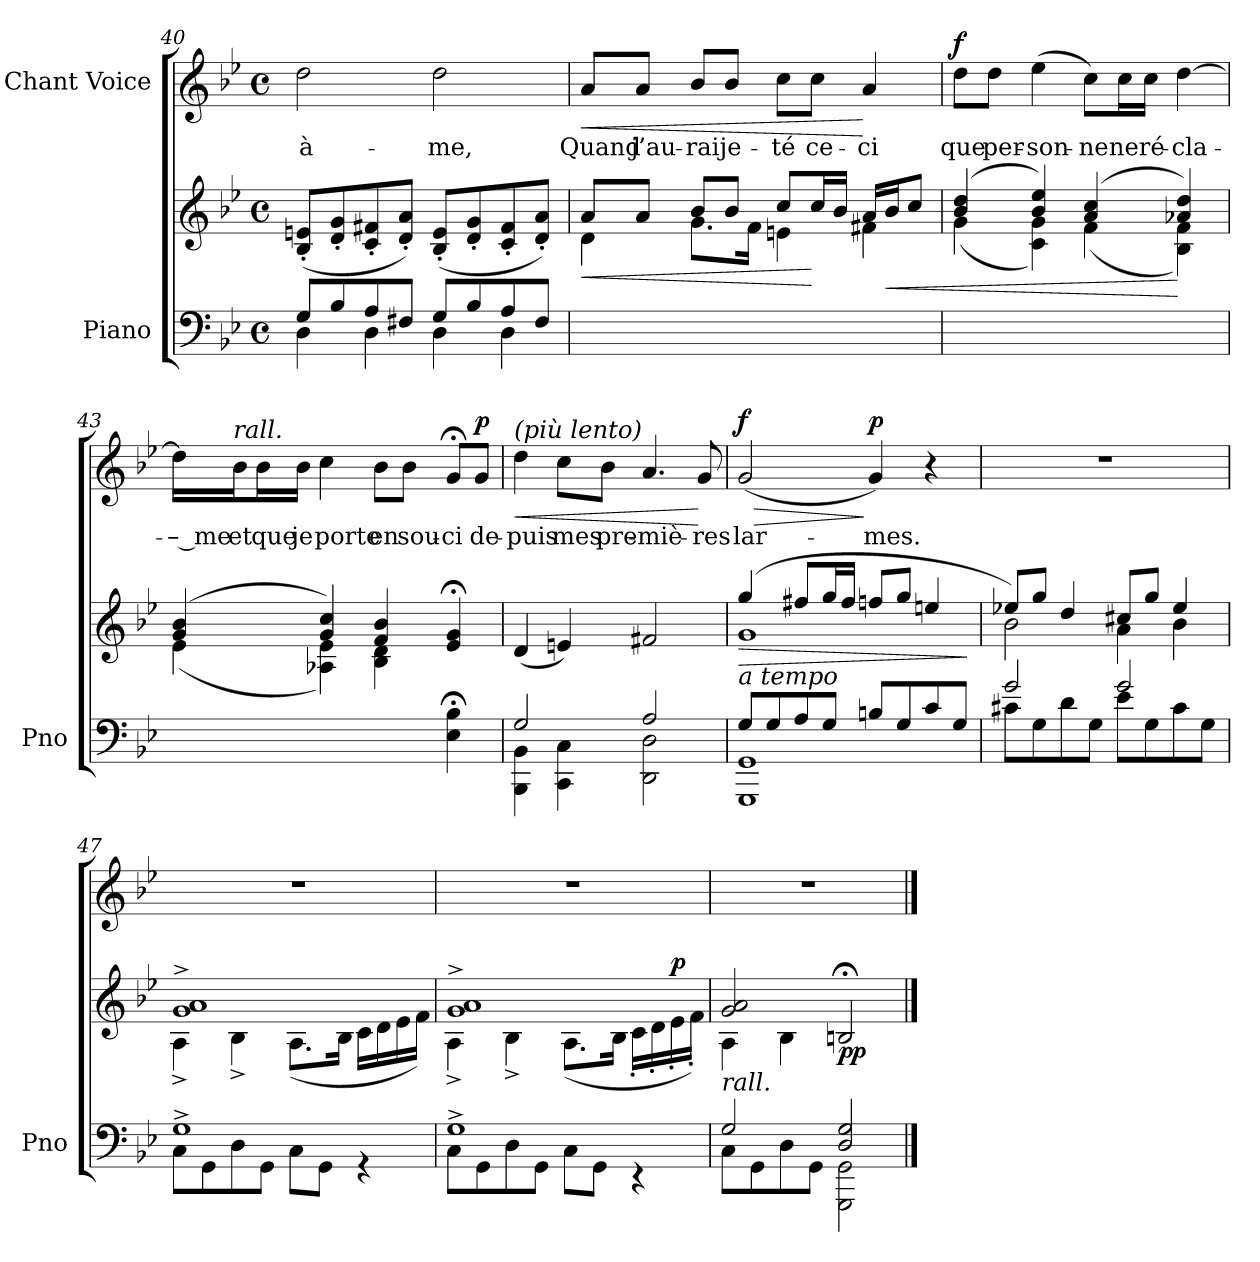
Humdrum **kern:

**kern	**kern	**dynam	**kern	**text	**dynam
*part2	*part2	*part2	*part1	*part1	*part1
*staff3	*staff2	*staff2/3	*staff1	*staff1	*staff1
*I"Piano	*	*	*I"Chant Voice	*	*
*I'Pno	*	*	*	*	*
!!LO:LB:g=z
*clefF4	*clefG2	*	*clefG2	*	*
*k[b-e-]	*k[b-e-]	*	*k[b-e-]	*	*
*M4/4	*M4/4	*	*M4/4	*	*
*met(c)	*met(c)	*	*met(c)	*	*
=40	=40	=40	=40	=40	=40
*^	*	*	*	*	*
!	!	!	!	!	!LO:LY:b	!
8G/L	4D\	(>8B-/' 8en/'L	.	2dd\	à-	.
8B-/	.	8d/' 8g/'	.	.	.	.
8A/	4D\	8c/' 8f#X/'	.	.	.	.
8F#X/J	.	8d/' 8a/'J)	.	.	.	.
!	!	!	!	!	!LO:LY:b	!
8G/L	4D\	(>8B-/' 8e/'L	.	2dd!\	-me,	.
8B-/	.	8d/' 8g/'	.	.	.	.
8A/	4D\	8c/' 8f#/'	.	.	.	.
8F#/J	.	8d/' 8a/'J)	.	.	.	.
*v	*v	*	*	*	*	*
=41	=41	=41	=41	=41	=41
!	!	!LO:HP:b	!	!LO:LY:b	!LO:HP:b
*	*^	*	*	*	*
1ryy	8a/L	4d\	<	8a/L	Quand	<
!	!	!	!	!	!LO:LY:b	!
.	8a/J	.	.	8a/J	j’au-	.
!	!	!	!	!	!LO:LY:b	!
.	8b-/L	8.g\L	.	8b-/L	-rai	.
!	!	!	!	!	!LO:LY:b	!
.	8b-/J	.	.	8b-/J	je-	.
.	.	16f\Jk	.	.	.	.
!	!	!	!	!	!LO:LY:b	!
.	8cc/L	4en\	.	8cc\L	-té	.
!	!	!	!	!	!LO:LY:b	!
.	16cc/L	.	[	8cc\J	ce-	.
.	16b-/JJ	.	.	.	.	.
!	!	!	!	!	!LO:LY:b	!
.	16a/LL	4f#X\	.	4a/	-ci	[
!	!	!	!LO:HP:b	!	!	!
.	16b-/J	.	<	.	.	.
.	8cc/J	.	.	.	.	.
=42	=42	=42	=42	=42	=42	=42
!	!	!	!	!	!LO:LY:b	!LO:DY:a
1ryy	(>4b-/ 4dd/	(<4g\	.	8dd\L	que	f
!	!	!	!	!	!LO:LY:b	!
.	.	.	.	8dd\J	per-	.
!	!	!	!	!	!LO:LY:b	!
.	4b-/ 4ee-/)	4c\ 4g\)	.	(>4ee-\	-son-	.
!	!	!	!	!	!LO:LY:b	!
.	(>4a/ 4cc/	(<4f\	.	8cc!\L)	-ne	.
!	!	!	!	!	!LO:LY:b	!
.	.	.	.	16cc\L	ne	.
!	!	!	!	!	!LO:LY:b	!
.	.	.	.	16cc\JJ	ré-	.
!	!	!	!	!	!LO:LY:b	!
.	4a-X/ 4dd/)	4B-\ 4f\)	[	[4dd\	-cla-	.
!!LO:LB:g=z
=43	=43	=43	=43	=43	=43	=43
!	!	!	!	!	!LO:LY:b	!
2.ryy	(>4g/ 4b-/	(<4e-\	.	16dd\LL]	-– me	.
!	!	!	!	!LO:TX:a:i:t=rall.	!	!
!	!	!	!	!	!LO:LY:b	!
.	.	.	.	16b-\J	et	.
!	!	!	!	!	!LO:LY:b	!
.	.	.	.	16b-\L	que	.
!	!	!	!	!	!LO:LY:b	!
.	.	.	.	16b-\JJ	je	.
!	!	!	!	!	!LO:LY:b	!
.	4g/ 4cc/)	4A-X\ 4e-\)	.	4cc\	porte	.
!	!	!	!	!	!LO:LY:b	!
.	4f/ 4b-/	4B-\ 4d\	.	8b-\L	en	.
!	!	!	!	!	!LO:LY:b	!
.	.	.	.	8b-\J	sou-	.
!	!	!	!	!	!LO:LY:b	!
4E-\;< 4B-\;<	4e-/;< 4g/;<	4ryy	.	8g;</L	-ci	.
!	!	!	!	!	!LO:LY:b	!LO:DY:a
.	.	.	.	8g/J	de-	p
*	*v	*v	*	*	*	*
=44	=44	=44	=44	=44	=44
*^	*	*	*	*	*
!	!	!	!	!LO:TX:a:i:t=(più lento)	!	!
!	!	!	!	!	!LO:LY:b	!LO:HP:b
2G/	4BBB-\ 4BB-\	(>4d/	.	4dd\	-puis	<
!	!	!	!	!	!LO:LY:b	!
.	4CC\ 4C\	4en/)	.	8cc\L	mes	.
!	!	!	!	!	!LO:LY:b	!
.	.	.	.	8b-\J	pre-	.
!	!	!	!	!	!LO:LY:b	!
2A/	2DD\ 2D\	2f#X/	.	4.a/	-miè-	.
!	!	!	!	!	!LO:LY:b	!
.	.	.	.	8g/	-res	[
=45	=45	=45	=45	=45	=45	=45
!LO:TX:a:i:t=a tempo	!	!	!	!	!	!
!	!	!	!LO:HP:b	!	!LO:LY:b	!LO:HP:b
*	*	*^	*	*	*	*
!	!	!	!	!	!	!	!LO:DY:n=1:a
8G/L	1GGG 1GG	(>4gg/	1g:	>	(<2g/	lar-	> f
8G/	.	.	.	.	.	.	.
8A/	.	8ff#X/L	.	.	.	.	.
8G/J	.	16gg/L	.	.	.	.	.
.	.	16ff#/JJ	.	.	.	.	.
!	!	!	!	!	!	!LO:LY:b	!LO:DY:n=2:a
8Bn/L	.	8ffn/L	.	.	4g!/)	-mes.	] p
8G/	.	8gg/J	.	.	.	.	.
8c/	.	4een/	.	.	4r	.	.
8G/J	.	.	.	.	.	.	.
*v	*v	*	*	*	*	*	*
*	*v	*v	*	*	*	*
.	.	]	.	.	.
!!LO:LB:g=z
=46	=46	=46	=46	=46	=46
*^	*^	*	*	*	*
2g/	8c#X\L	8ee-X/L)	2b-\	.	1r	.	.
.	8G\	8gg/J	.	.	.	.	.
.	8d\	4dd/	.	.	.	.	.
.	8G\J	.	.	.	.	.	.
2g/	8e-\L	8cc#X/L	4a\	.	.	.	.
.	8G\	8gg/J	.	.	.	.	.
.	8c#\	4ee-/	4b-\	.	.	.	.
.	8G\J	.	.	.	.	.	.
=47	=47	=47	=47	=47	=47	=47	=47
1G^	8C\L	1g^ 1a^	4A^\	.	1r	.	.
.	8GG\	.	.	.	.	.	.
.	8D\	.	4B-^\	.	.	.	.
.	8GG\J	.	.	.	.	.	.
.	8C\L	.	(<8.A\L	.	.	.	.
.	8GG\J	.	.	.	.	.	.
.	.	.	16B-\Jk	.	.	.	.
.	4r	.	16c\LL	.	.	.	.
.	.	.	16d\	.	.	.	.
.	.	.	16e-\	.	.	.	.
.	.	.	16f\JJ)	.	.	.	.
=48	=48	=48	=48	=48	=48	=48	=48
1G^	8C\L	1g^ 1a^	4A^\	.	1r	.	.
.	8GG\	.	.	.	.	.	.
.	8D\	.	4B-^\	.	.	.	.
.	8GG\J	.	.	.	.	.	.
.	8C\L	.	(<8.A\L	.	.	.	.
.	8GG\J	.	.	.	.	.	.
.	.	.	16B-\Jk	.	.	.	.
.	4r	.	16c'\LL	.	.	.	.
.	.	.	16d'\	.	.	.	.
!	!	!	!	!LO:DY:a	!	!	!
.	.	.	16e-'\	p	.	.	.
.	.	.	16f'\JJ)	.	.	.	.
=49	=49	=49	=49	=49	=49	=49	=49
*	*^	*	*	*	*	*	*
!LO:TX:a:i:t=rall.	!	!	!	!	!	!	!	!
2ryy	2G/	8C\L	2g/ 2a/	4A\	.	1r	.	.
.	.	8GG\	.	.	.	.	.	.
.	.	8D\	.	4B-\	.	.	.	.
.	.	8GG\J	.	.	.	.	.	.
!	!	!	!	!	!LO:DY:b	!	!	!
2D/ 2G/	2ryy	2GGG\ 2GG\	2Bn;</	2ryy	pp	.	.	.
*v	*v	*v	*	*	*	*	*	*
*	*v	*v	*	*	*	*
==	==	==	==	==	==
*-	*-	*-	*-	*-	*-
